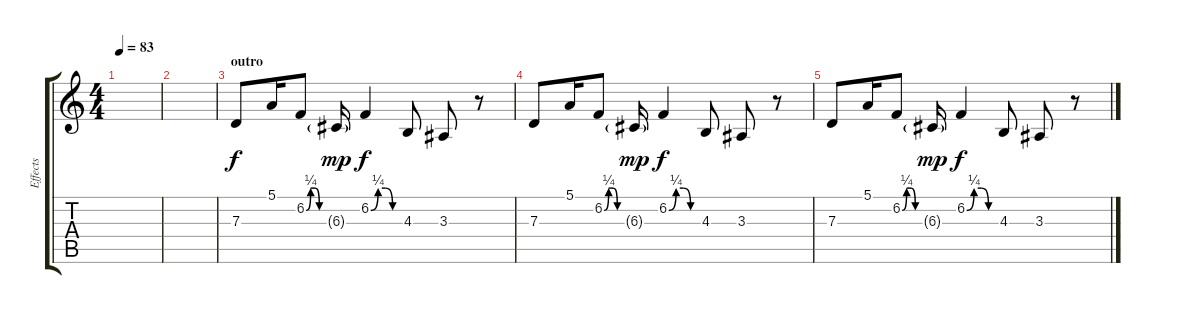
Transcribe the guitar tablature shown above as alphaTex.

\track ("Effects" "Effects") {instrument glockenspiel}
\staff {score tabs}
\tuning (E4 B3 G3 D3 A2 E2) {hide}
\ts (4 4)
\tempo 83
\clef g2
\ks c
|
|
\section ("" "outro")
7.3.8 5.1.16 6.2{be (custom 0 0 15 1 30 1 45 0 60 0)}.8 6.3{g}.16{dy mp} 6.2{be (custom 0 0 15 1 30 1 45 0 60 0)}.4{dy f} 4.3.8 3.3.8 r.8 |
7.3.8 5.1.16 6.2{be (custom 0 0 15 1 30 1 45 0 60 0)}.8 6.3{g}.16{dy mp} 6.2{be (custom 0 0 15 1 30 1 45 0 60 0)}.4{dy f} 4.3.8 3.3.8 r.8 |
7.3.8 5.1.16 6.2{be (custom 0 0 15 1 30 1 45 0 60 0)}.8 6.3{g}.16{dy mp} 6.2{be (custom 0 0 15 1 30 1 45 0 60 0)}.4{dy f} 4.3.8 3.3.8 r.8
